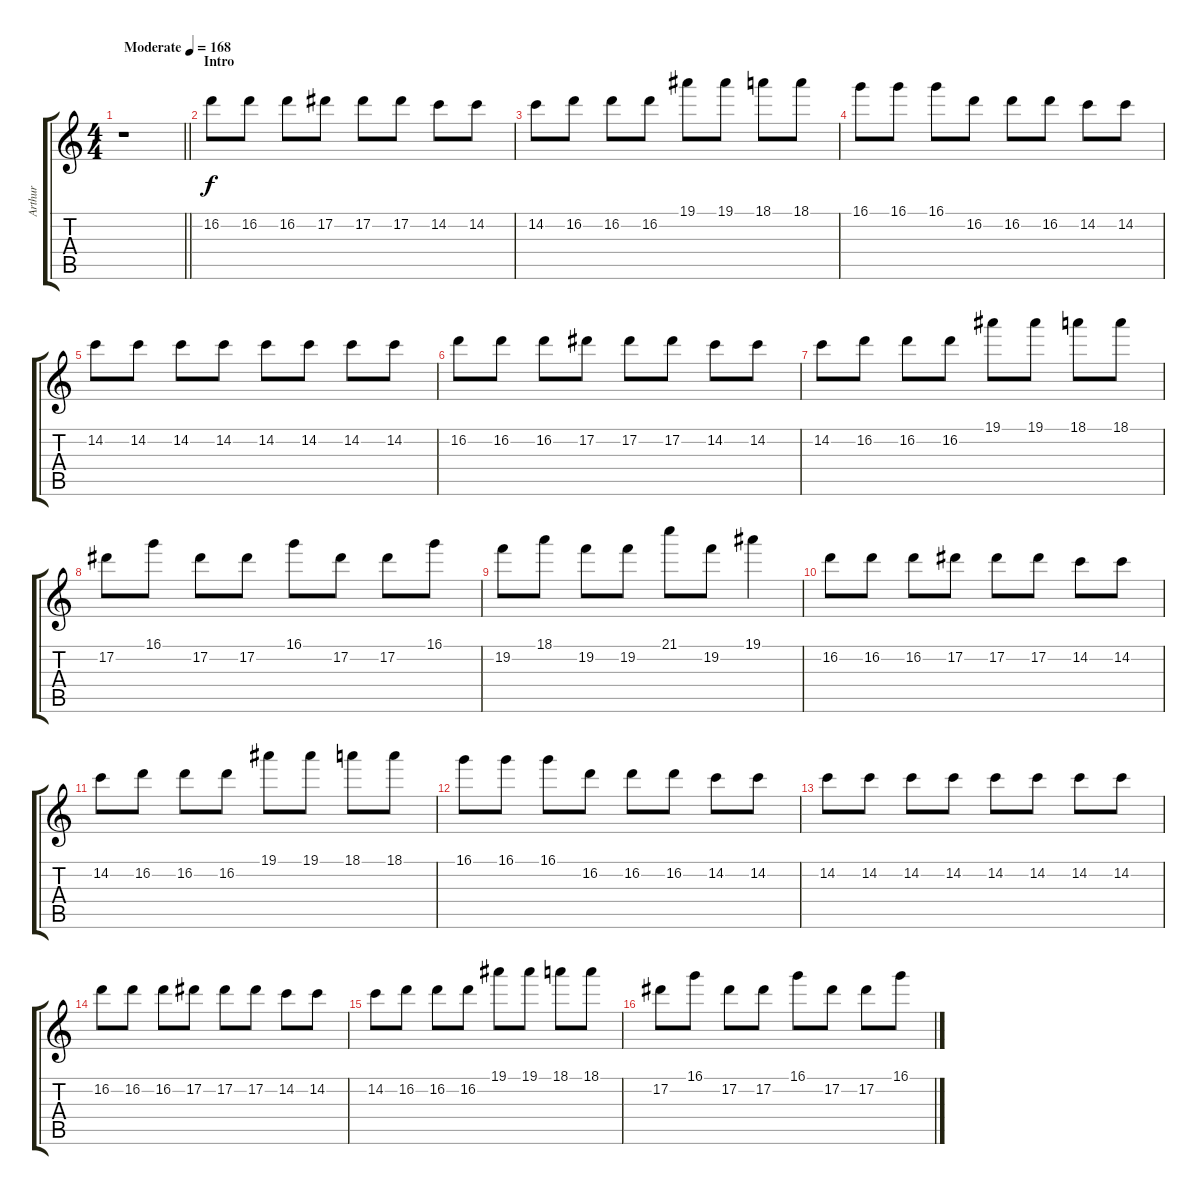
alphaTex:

\track ("Arthur" "Arthur") {instrument overdrivenguitar}
\staff {score tabs}
\tuning (Eb4 Bb3 Gb3 Db3 Ab2 Eb2) {hide}
\ts (4 4)
\tempo (168 "Moderate")
\clef g2
\barLineRight lightlight
\ks c
r.1{dy f instrument overdrivenguitar} |
\section ("" "Intro")
16.2.8 16.2.8 16.2.8 17.2.8 17.2.8 17.2.8 14.2.8 14.2.8 |
14.2.8 16.2.8 16.2.8 16.2.8 19.1.8 19.1.8 18.1.8 18.1.8 |
16.1.8 16.1.8 16.1.8 16.2.8 16.2.8 16.2.8 14.2.8 14.2.8 |
14.2.8 14.2.8 14.2.8 14.2.8 14.2.8 14.2.8 14.2.8 14.2.8 |
16.2.8 16.2.8 16.2.8 17.2.8 17.2.8 17.2.8 14.2.8 14.2.8 |
14.2.8 16.2.8 16.2.8 16.2.8 19.1.8 19.1.8 18.1.8 18.1.8 |
17.2.8 16.1.8 17.2.8 17.2.8 16.1.8 17.2.8 17.2.8 16.1.8 |
19.2.8 18.1.8 19.2.8 19.2.8 21.1.8 19.2.8 19.1.4 |
16.2.8 16.2.8 16.2.8 17.2.8 17.2.8 17.2.8 14.2.8 14.2.8 |
14.2.8 16.2.8 16.2.8 16.2.8 19.1.8 19.1.8 18.1.8 18.1.8 |
16.1.8 16.1.8 16.1.8 16.2.8 16.2.8 16.2.8 14.2.8 14.2.8 |
14.2.8 14.2.8 14.2.8 14.2.8 14.2.8 14.2.8 14.2.8 14.2.8 |
16.2.8 16.2.8 16.2.8 17.2.8 17.2.8 17.2.8 14.2.8 14.2.8 |
14.2.8 16.2.8 16.2.8 16.2.8 19.1.8 19.1.8 18.1.8 18.1.8 |
17.2.8 16.1.8 17.2.8 17.2.8 16.1.8 17.2.8 17.2.8 16.1.8
